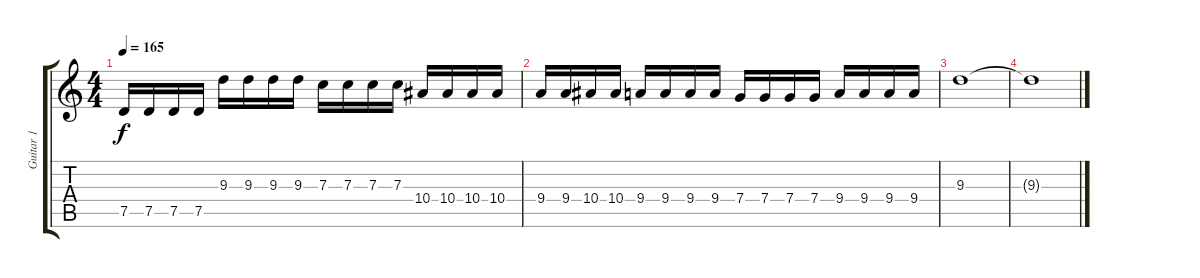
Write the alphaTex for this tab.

\track ("Guitar 1" "Guitar 1") {instrument distortionguitar}
\staff {score tabs}
\tuning (D4 A3 F3 C3 G2 C2) {hide}
\ts (4 4)
\tempo 165
\clef g2
\ks c
7.5.16{dy f} 7.5.16 7.5.16 7.5.16 9.3.16 9.3.16 9.3.16 9.3.16 7.3.16 7.3.16 7.3.16 7.3.16 10.4.16 10.4.16 10.4.16 10.4.16 |
9.4.16 9.4.16 10.4.16 10.4.16 9.4.16 9.4.16 9.4.16 9.4.16 7.4.16 7.4.16 7.4.16 7.4.16 9.4.16 9.4.16 9.4.16 9.4.16 |
9.3.1 |
9.3{t}.1
